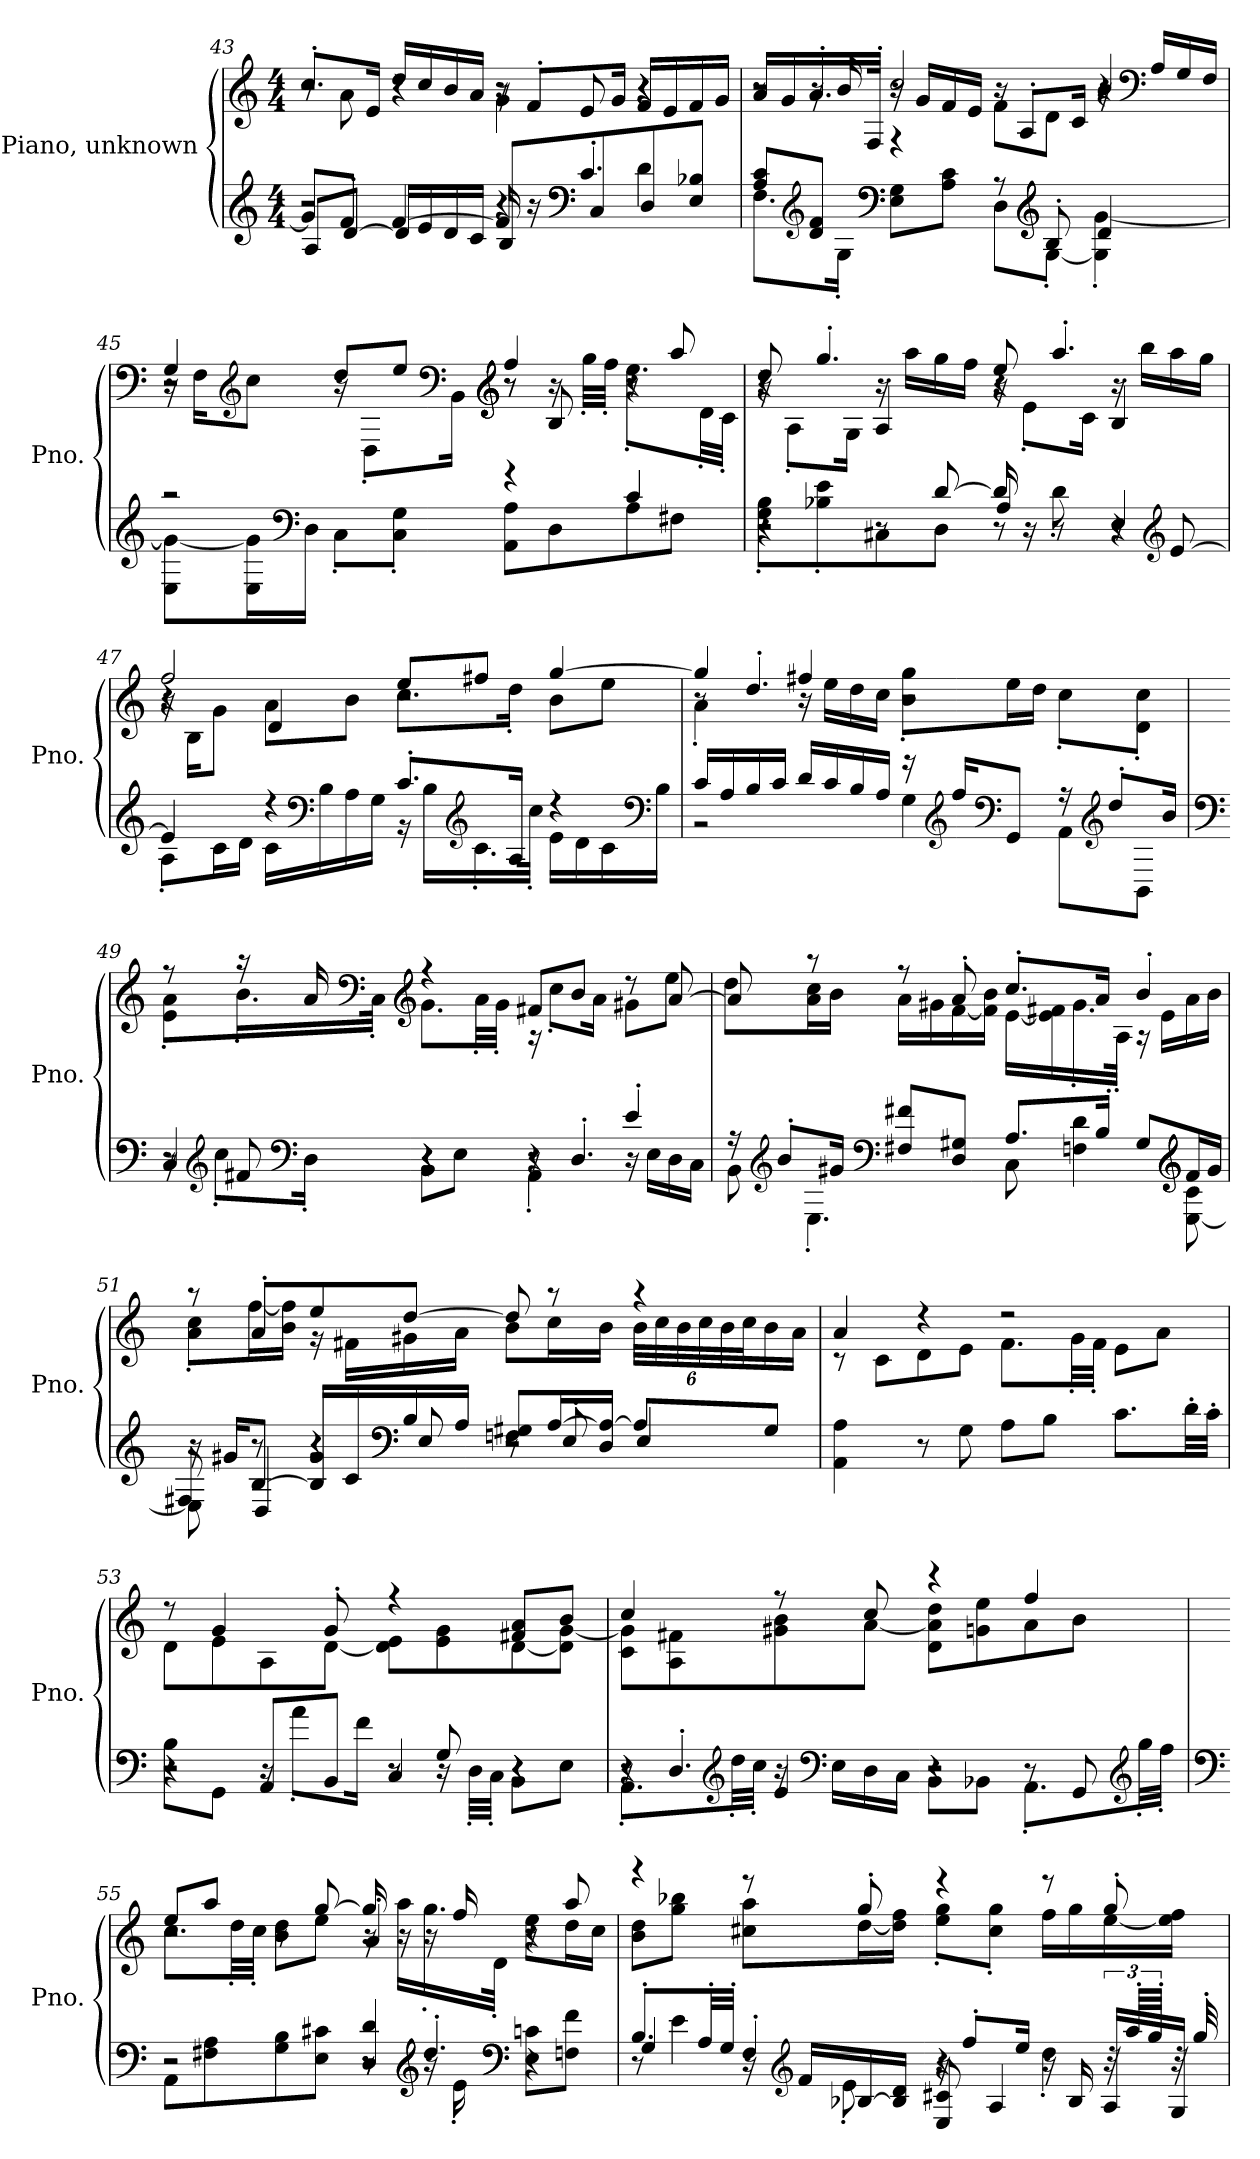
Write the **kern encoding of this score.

**kern	**kern
*part1	*part1
*staff2	*staff1
*I"Piano, unknown	*
*I'Pno.	*
*clefG2	*clefG2
*k[]	*k[]
*M4/4	*M4/4
=43	=43
*^	*^
*	*^	*	*^
8g/L]	2r	8A/L	8.cc'/L	8r	2r
8f'/J	.	[8d/J	.	8a\	.
.	.	.	16e/Jk	.	.
[4f/	.	16d/LL]	16dd/LL	4r	.
.	.	16e/	16cc/	.	.
.	.	16d/	16b/	.	.
.	.	16c/JJ	16a/JJ	.	.
16f/]	4r	8B/L	16r	4g\	8r
16r	.	.	8f'/L	.	.
*clefF4	*	*	*	*	*
4.c'/	.	8C/	.	.	8e/
.	.	.	16g/Jk	.	.
.	4d\	8D/	16f/LL	4r	4r
.	.	.	16e/	.	.
.	.	8E/ 8B-X/J	16f/	.	.
.	.	.	16g/JJ	.	.
*	*v	*v	*	*	*
!!LO:PB:g=z	!!	!!
=44	=44	=44	=44	=44
8A/ 8c/L	8.F\L	8r	2r	16a/LL
.	.	.	.	16g/
*clefG2	*	*	*	*
8d/ 8f/J	.	16r	.	16.a'/
.	16G'\Jk	16b/	.	.
.	.	.	.	32F'/JJk
*clefF4	*	*	*	*
4r	8E\ 8G\L	2cc/	.	16r
.	.	.	.	16g/LL
.	8A\ 8c\J	.	.	16f/
.	.	.	.	16e/JJ
8r	8D\L	.	8f\L	16r
.	.	.	.	8A'/L
*clefG2	*	*	*	*
8B'/	[8G'\J	.	8d\J	.
.	.	.	.	16c/Jk
4d/	4G\]' [4g\'	4b/	4r	16r
*	*	*clefF4	*	*
.	.	.	.	16A/LL
.	.	.	.	16G/
.	.	.	.	16F/JJ
!!LO:LB:g=z	!!	!!
=45	=45	=45	=45	=45
2r	8E\ 8g\_L	4G/	16r	2r
.	.	.	16F\KL	.
*	*	*clefG2	*	*
.	16E\ 16g\]L	.	8cc\J	.
*clefF4	*	*	*	*
.	16D\JJ	.	.	.
.	8C'\L	8dd/L	16r	.
.	.	.	8D'\L	.
.	8C\' 8G\'J	8ee/J	.	.
*	*	*clefF4	*	*
.	.	.	16BB\Jk	.
*	*	*clefG2	*	*
4r	8AA\ 8A\L	4ff/	8r	8r
.	8D\	.	16r	8B/
.	.	.	32gg'\LLL	.
.	.	.	32ff'\JJJ	.
4c/	8A\	8r	8.ee'\L	4r
.	8F#X\J	8aa/	.	.
.	.	.	32d'\LL	.
.	.	.	32c'\JJJ	.
=46	=46	=46	=46	=46
*	*^	*	*	*
4r	8G\' 8B\'L	2r	8dd/	16r	4r
.	.	.	.	8A'\L	.
.	8B-X\' 8e\'	.	4.gg'/	.	.
.	.	.	.	16G\Jk	.
8r	8C#X\	.	.	16r	4A'/
.	.	.	.	16aa\LL	.
[8d/	8D\J	.	.	16gg\	.
.	.	.	.	16ff\JJ	.
16d/]	8r	4A/	8ee/	16r	4r
16r	.	.	.	8e'\L	.
8r	8d'\	.	4.aa'/	.	.
.	.	.	.	16c\Jk	.
8r	4r	4E/	.	16r	4B'/
.	.	.	.	16bb\LL	.
*clefG2	*	*	*	*	*
[8e/	.	.	.	16aa\	.
.	.	.	.	16gg\JJ	.
*	*v	*v	*	*	*
!!LO:LB:g=z	!!	!!
=47	=47	=47	=47	=47
4e/]	8A'\L	2ff/	16r	4r
.	.	.	16B\KL	.
.	16c\L	.	8g\J	.
.	16d\JJ	.	.	.
4r	16c\LL	.	8a\L	4d/
*clefF4	*	*	*	*
.	16B\	.	.	.
.	16A\	.	8b\J	.
.	16G\JJ	.	.	.
8.c'/L	16r	8ee/L	8.cc\L	2r
.	16B\LL	.	.	.
*clefG2	*	*	*	*
.	16.c'\	8ff#X/J	.	.
16A/Jk	.	.	16dd'\Jk	.
.	32cc'\JJk	.	.	.
4r	16e\LL	[4gg/	8b\L	.
.	16d\	.	.	.
.	16c\	.	8ee\J	.
*clefF4	*	*	*	*
.	16B\JJ	.	.	.
=48	=48	=48	=48	=48
16c/LL	2r	4gg/]	4a'\	8r
16A/	.	.	.	.
16B/	.	.	.	4.dd'/
16c/JJ	.	.	.	.
16d/LL	.	4ff#X/	16r	.
16c/	.	.	16ee\LL	.
16B/	.	.	16dd\	.
16A/JJ	.	.	16cc\JJ	.
16r	4G\	2r	8b\' 8gg\'L	2r
*clefG2	*	*	*	*
16ff/KL	.	.	.	.
*clefF4	*	*	*	*
8GG/J	.	.	16ee\L	.
.	.	.	16dd\JJ	.
16r	8AA\L	.	8cc'\L	.
*clefG2	*	*	*	*
8dd'/L	.	.	.	.
.	8BB\J	.	8d\' 8cc\'J	.
16b/Jk	.	.	.	.
*v	*v	*	*	*
*	*v	*v	*v
!!LO:LB:g=z
=49	=49
*clefF4	*
*^	*^
*	*^	*	*
8r	16r	4C/	8r	8e\' 8a\'L
*clefG2	*	*	*	*
.	8cc'\L	.	.	.
8f#X/	.	.	16r	16.b'\L
*clefF4	*	*	*	*
.	16D'\Jk	.	16a/	.
*	*	*	*clefF4	*
.	.	.	.	32C'\JJk
*	*	*	*clefG2	*
4r	8BB\L	4r	4r	8.g\L
.	8E\J	.	.	.
.	.	.	.	32a'\LL
.	.	.	.	32g'\JJJ
4r	4AA'\	8r	8f#X/L	16r
.	.	.	.	8cc'\L
.	.	4.D'/	8b/J	.
.	.	.	.	16a\Jk
4e'/	16r	.	8r	8g#X\L
.	16E\LL	.	.	.
.	16D\	.	[8a/	8ee\J
.	16C\JJ	.	.	.
*	*v	*v	*	*
!!LO:LB:g=z	!!
=50	=50	=50	=50
16r	8BB\	8a/]	8dd\L
*clefG2	*	*	*
8b'/L	.	.	.
.	4.E'\	8r	16a\ 16cc\L
16g#X/Jk	.	.	16b\JJ
*clefF4	*	*	*
8F#X/ 8f#X/L	.	8r	16a\LL
.	.	.	16g#X\
8D/ 8G#X/J	.	8a'/	[16f\
.	.	.	16f\] 16b\JJ
8.A/L	8C\	8.cc'/L	[16e\LL
.	.	.	16e\] 16f#X\
.	4Fn\ 4d\	.	16.g#'\
16B'/Jk	.	16a/Jk	.
.	.	.	32A'\JJk
8G#/L	.	4b'/	16r
.	.	.	16e\LL
*clefG2	*	*	*
16f#/L	[8E\ 8c\	.	16a\
16g#/JJ	.	.	16b\JJ
!!LO:LB:g=z	!!
=51	=51	=51	=51
*	*^	*	*
16r	8E\]	8F#X/	8r	8a\' 8cc\'L
16g#X/KL	.	.	.	.
[8B/J	8r	4D/	8a'/L	[16ff\L
.	.	.	.	16b\ 16ff\]JJ
16B/] 16g#/LL	4r	.	8ee/	16r
16c/	.	.	.	16f#X\LL
*clefF4	*	*	*	*
16B/	.	8E/	[8dd/J	16g#X\
16A/JJ	.	.	.	16a\JJ
8Fn/ 8G#X/L	2r	8r	8dd/]	8b\L
[16A/L	.	8E'/	8r	16cc\L
16D/ 16A/_JJ	.	.	.	16b\JJ
*	*	*	*	*Xbrackettup
8A/L]	.	4E/	4r	48b\LLL
.	.	.	.	48cc\
.	.	.	.	48b\
.	.	.	.	48cc\
.	.	.	.	48b\
.	.	.	.	48cc\J
8G#/J	.	.	.	16b\
.	.	.	.	16a\JJ
*v	*v	*v	*	*
=52	=52	=52
4AA\ 4A\	4a/	8r
.	.	8c\L
8r	4r	8d\
8G\	.	8e\J
8A\L	2r	8.f\L
8B\J	.	.
.	.	32g'\LL
.	.	32f'\JJJ
8.c\L	.	8e\L
.	.	8a\J
32d'\LL	.	.
32c'\JJJ	.	.
!!LO:PB:g=z	!!
=53	=53	=53
*^	*	*
*	*^	*	*
2r	8B\L	4r	8r	8d\L
.	8GG\J	.	4g/	8e\
.	16r	8AA/L	.	8A\
.	8a'\L	.	.	.
.	.	8BB/J	8g'/	[8d\J
.	16f\Jk	.	.	.
8r	8r	4C/	4r	8d\] 8e\L
8G/	16r	.	.	8e\ 8g\
.	32D'\LLL	.	.	.
.	32C'\JJJ	.	.	.
4r	8BB\L	4r	8f#X/ 8a/L	[8d\
.	8E\J	.	8b/J	8d\] [8g\J
=54	=54	=54	=54	=54
4r	8.AA'\L	8r	4cc/	8c\ 8g\]L
.	.	4.D'/	.	8A\ 8f#X\
*clefG2	*	*	*	*
.	32dd'\LL	.	.	.
.	32cc'\JJJ	.	.	.
4e/	16r	.	8r	8g#X\ 8b\
*clefF4	*	*	*	*
.	16E\LL	.	.	.
.	16D\	.	8cc/	[8a\J
.	16C\JJ	.	.	.
2r	8BB\L	4r	4r	8d\ 8a\] 8dd\L
.	8BB-X\J	.	.	8gn\ 8ee\
.	8.AA'\L	8r	4ff/	8a\
.	.	8GG/	.	8b\J
*clefG2	*	*	*	*
.	32gg'\LL	.	.	.
.	32ff'\JJJ	.	.	.
*	*	*	*v	*v
!!LO:LB:g=z
=55	=55	=55	=55
*clefF4	*	*	*
*	*	*	*^
*	*	*	*	*^
2r	8AA\L	2r	8ee/L	8.cc\L	2r
.	8F#X\ 8A\	.	8aa/J	.	.
.	.	.	.	32dd'\LL	.
.	.	.	.	32cc'\JJJ	.
.	8G\ 8B\	.	8r	8b\ 8dd\L	.
.	8E\ 8c#X\J	.	[8gg/	8ee\J	.
8r	8r	4D/ 4d/	16gg/]	16r	4a'/
.	.	.	16r	16aa\LL	.
*clefG2	*	*	*	*	*
4.dd'/	16r	.	16r	16.gg'\	.
.	16e'\	.	16ff/	.	.
.	.	.	.	32d'\JJk	.
*clefF4	*	*	*	*	*
.	8E\ 8cn\L	4r	8r	8ee\L	4r
.	8Fn\ 8f\J	.	8aa/	16dd\L	.
.	.	.	.	16cc\JJ	.
*	*	*	*	*v	*v
!!LO:LB:g=z
=56	=56	=56	=56	=56
8.B'/L	8r	4G/	4r	8b\ 8dd\L
.	4e\	.	.	8gg\ 8bb-X\J
32A'/LL	.	.	.	.
32G'/JJJ	.	.	.	.
16r	.	4F'/	8r	8cc#X\ 8aa\L
*clefG2	*	*	*	*
16f/LL	.	.	.	.
[16B-X/	8e'\	.	8gg'/	[16dd\L
16B-/] 16d/JJ	.	.	.	16dd\] 16ff\JJ
16r	4r	8E/ 8c#X/	4r	8ee\' 8gg\'L
8ff'/L	.	.	.	.
.	.	4A/	.	8cc#\' 8gg\'J
16ee/Jk	.	.	.	.
16r	4dd'\	.	8r	16ff\LL
16B-/	.	.	.	16gg\
48r	.	16A/LL	8gg'/	[16ee\
48aa'/LLL	.	.	.	.
48gg'/JJJ	.	.	.	.
32r	.	16G/JJ	.	16ee\] 16ff\JJ
32gg'/	.	.	.	.
*v	*v	*v	*	*
*	*v	*v
=	=
*-	*-
